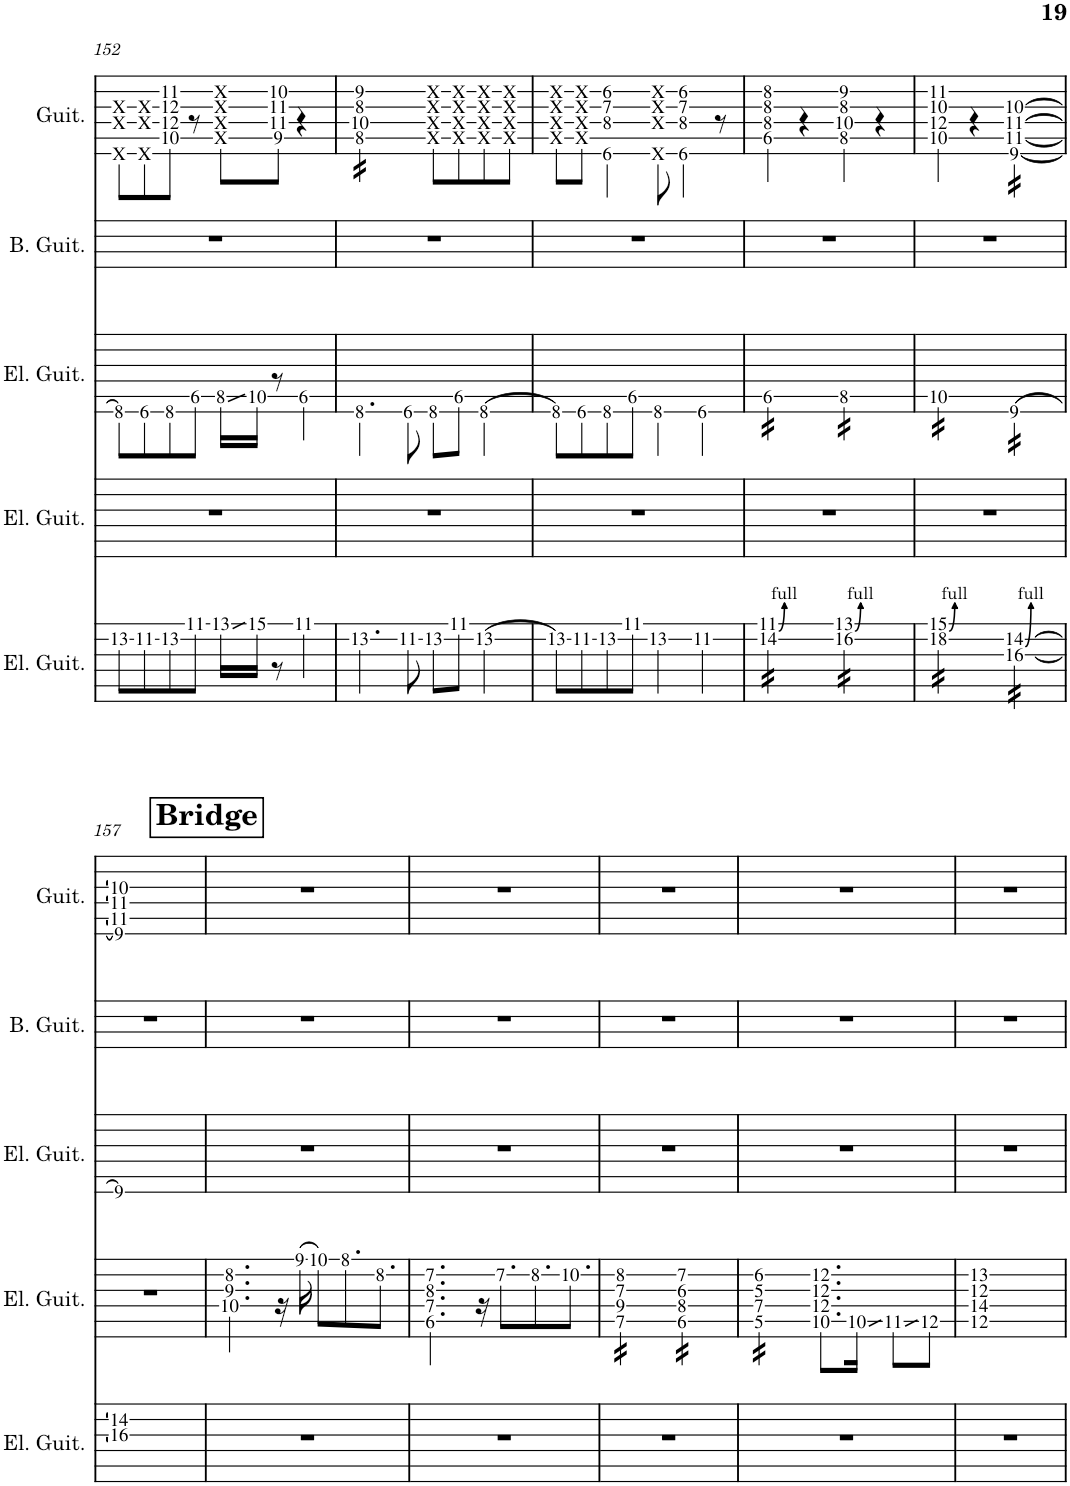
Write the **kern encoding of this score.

**kern	**kern	**kern	**kern	**kern
*part5	*part4	*part3	*part2	*part1
*staff5	*staff4	*staff3	*staff2	*staff1
*I"Electric Guitar	*I"Electric Guitar	*I"Electric Guitar	*I"Bass Guitar	*I"Guitar
*I'El. Guit.	*I'El. Guit.	*I'El. Guit.	*I'B. Guit.	*I'Guit.
!!LO:PB:g=z
*clefG2	*clefG2	*clefG2	*clefF4	*clefG2
*Trd7c12	*Trd7c12	*Trd7c12	*Trd7c12	*Trd7c12
*k[]	*k[]	*k[]	*k[]	*k[]
*M4/4	*M4/4	*M4/4	*M4/4	*M4/4
=152	=152	=152	=152	=152
8ccc\L	1r	8c\L]	1r	8d\ 8cc\ 8ff#X\L
8bb-X\	.	8B-X\	.	8d\ 8cc\ 8ff#\
8ccc\	.	8c\	.	8g\ 8dd\ 8gg\ 8bb-X\J
8eee-X\J	.	8e-X\J	.	8r
16fff\LL	.	16f\LL	.	8f#X\ 8cc#X\ 8ff#\ 8aa\L
16ggg\JJ	.	16g\JJ	.	.
8r	.	8r	.	8f#\ 8cc#\ 8ff#\ 8aa\J
4eee-\	.	4e-\	.	4r
=153	=153	=153	=153	=153
4.ccc\	1r	4.c\	1r	2f\ 2cc\ 2ee-X\ 2gg#X\
8bb-X\	.	8B-X\	.	.
8ccc\L	.	8c\L	.	8f\ 8cc\ 8ee-\ 8gg#\L
8eee-X\J	.	8e-X\J	.	8f\ 8cc\ 8ee-\ 8gg#\
[4ccc\	.	[4c\	.	8f\ 8cc\ 8ee-\ 8gg#\
.	.	.	.	8f\ 8cc\ 8ee-\ 8gg#\J
=154	=154	=154	=154	=154
8ccc\L]	1r	8c\L]	1r	8f\ 8cc\ 8ee-X\ 8gg#X\L
8bb-X\	.	8B-X\	.	8f\ 8cc\ 8ee-\ 8gg#\J
8ccc\	.	8c\	.	4B-X\ 4b-X\ 4dd\ 4ff\
8eee-X\J	.	8e-X\J	.	.
4ccc\	.	4c\	.	8B-\ 8b-\ 8dd\ 8ff\
.	.	.	.	4B-\ 4b-\ 4dd\ 4ff\
4bb-\	.	4B-\	.	.
.	.	.	.	8r
=155	=155	=155	=155	=155
2ccc#X\ 2eee-X\	1r	2e-X\	1r	4e-X\ 4b-X\ 4ee-X\ 4gg\
.	.	.	.	4r
2eee-\ 2fff\	.	2f\	.	4f\ 4cc\ 4ee-\ 4gg#X\
.	.	.	.	4r
=156	=156	=156	=156	=156
2fff\ 2ggg\	1r	2g\	1r	4g\ 4dd\ 4ff\ 4bb-X\
.	.	.	.	4r
[2bb\ [2ccc#X\	.	[2c#X\	.	[2c#X\ [2g#X\ [2cc#X\ [2ff\
!!LO:LB:g=z
=157	=157	=157	=157	=157
1bb] 1ccc#]	1r	1c#]	1r	1c#] 1g#] 1cc#] 1ff]
!!LO:REH:place=s1:a:B:cj:fs=14:t=Bridge
=158	=158	=158	=158	=158
1r	4.cc\ 4.ee\ 4.gg\	1r	1r	1r
.	16r	.	.	.
.	(16ccc#X\	.	.	.
.	8ddd\L)	.	.	.
.	8.cccn\	.	.	.
.	8.gg\J	.	.	.
=159	=159	=159	=159	=159
1r	4.e-X\ 4.a\ 4.ee-X\ 4.ff#X\	1r	1r	1r
.	16r	.	.	.
.	8.ff#\L	.	.	.
.	8.gg\	.	.	.
.	8.aa\J	.	.	.
=160	=160	=160	=160	=160
1r	2e\ 2b\ 2dd\ 2gg\	1r	1r	1r
.	2e-X\ 2b-X\ 2cc#X\ 2ff#X\	.	.	.
=161	=161	=161	=161	=161
1r	2d\ 2a\ 2cc\ 2ff\	1r	1r	1r
.	8.g\ 8.dd\ 8.gg\ 8.bb\L	.	.	.
.	16g\Jk	.	.	.
.	8g#X\L	.	.	.
.	8a\J	.	.	.
=162	=162	=162	=162	=162
1r	1a 1ee 1gg 1ccc	1r	1r	1r
=	=	=	=	=
*-	*-	*-	*-	*-
